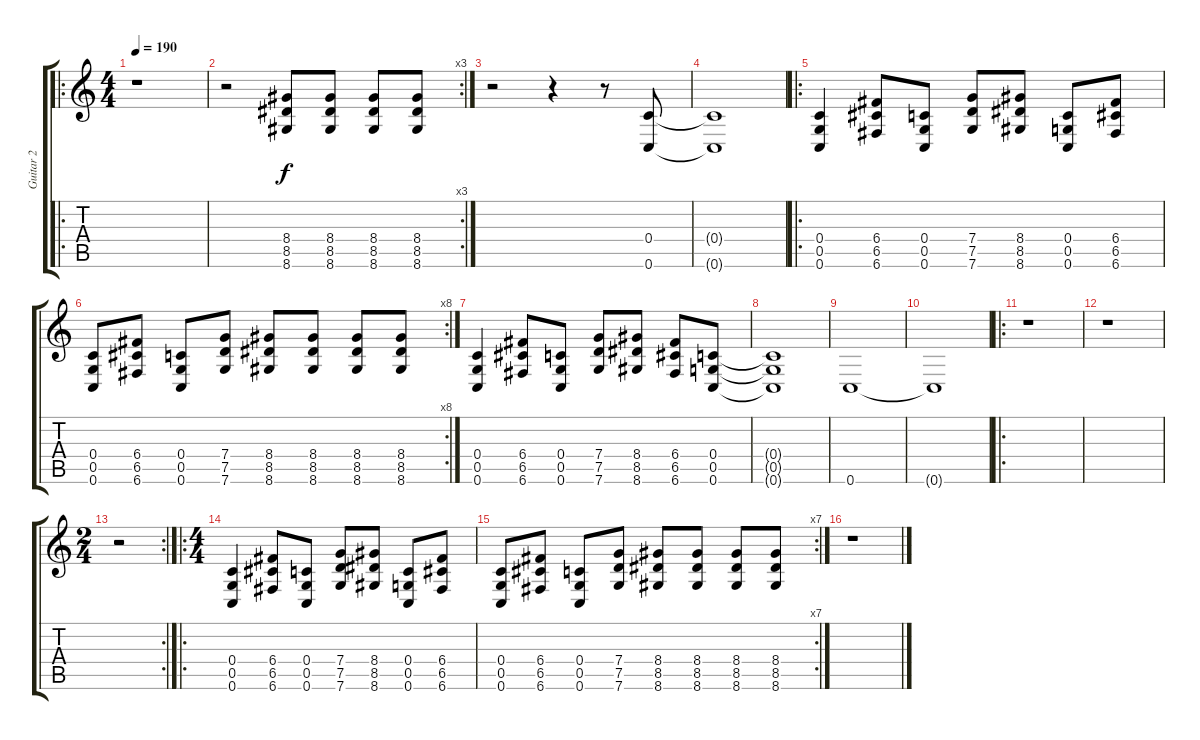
\track ("Guitar 2" "Guitar 2") {instrument distortionguitar}
\staff {score tabs}
\tuning (D4 A3 F3 C3 G2 C2) {hide}
\ro
\ts (4 4)
\tempo 190
\clef g2
\ks c
r.1{dy f instrument distortionguitar} |
\rc 3
r.2 (8.4 8.5 8.6).8 (8.4 8.5 8.6).8 (8.4 8.5 8.6).8 (8.4 8.5 8.6).8 |
r.2 r.4 r.8 (0.4 0.6).8 |
(0.4{t} 0.6{t}).1 |
\ro
(0.4 0.5 0.6).4 (6.4 6.5 6.6).8 (0.4 0.5 0.6).8 (7.4 7.5 7.6).8 (8.4 8.5 8.6).8 (0.4 0.5 0.6).8 (6.4 6.5 6.6).8 |
\rc 8
(0.4 0.5 0.6).8 (6.4 6.5 6.6).8 (0.4 0.5 0.6).8 (7.4 7.5 7.6).8 (8.4 8.5 8.6).8 (8.4 8.5 8.6).8 (8.4 8.5 8.6).8 (8.4 8.5 8.6).8 |
(0.4 0.5 0.6).4 (6.4 6.5 6.6).8 (0.4 0.5 0.6).8 (7.4 7.5 7.6).8 (8.4 8.5 8.6).8 (6.4 6.5 6.6).8 (0.4 0.5 0.6).8 |
(0.4{t} 0.5{t} 0.6{t}).1 |
0.6.1 |
0.6{t}.1 |
\ro
r.1 |
r.1 |
\rc 2
\ts (2 4)
r.2 |
\ro
\ts (4 4)
(0.4 0.5 0.6).4 (6.4 6.5 6.6).8 (0.4 0.5 0.6).8 (7.4 7.5 7.6).8 (8.4 8.5 8.6).8 (0.4 0.5 0.6).8 (6.4 6.5 6.6).8 |
\rc 7
(0.4 0.5 0.6).8 (6.4 6.5 6.6).8 (0.4 0.5 0.6).8 (7.4 7.5 7.6).8 (8.4 8.5 8.6).8 (8.4 8.5 8.6).8 (8.4 8.5 8.6).8 (8.4 8.5 8.6).8 |
r.1
